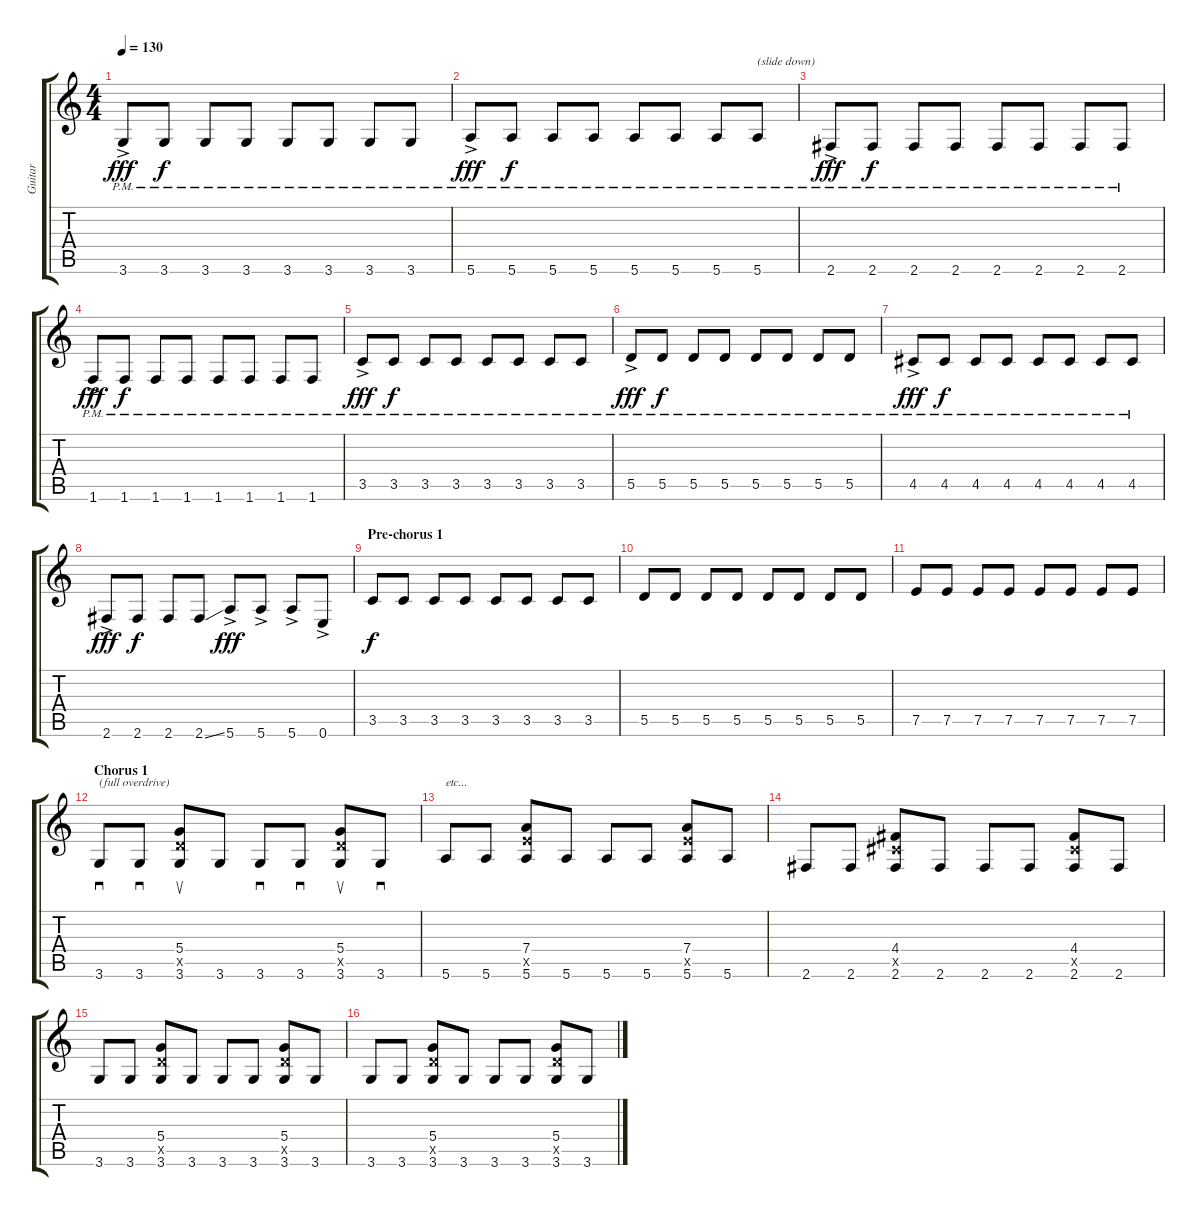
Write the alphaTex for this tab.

\track ("Guitar" "Guitar") {instrument electricguitarmuted}
\staff {score tabs}
\tuning (E4 B3 G3 D3 A2 E2) {hide}
\ts (4 4)
\tempo 130
\clef g2
\ks c
3.6{ac pm}.8{dy fff} 3.6{pm}.8{dy f} 3.6{pm}.8 3.6{pm}.8 3.6{pm}.8 3.6{pm}.8 3.6{pm}.8 3.6{pm}.8 |
5.6{ac pm}.8{dy fff} 5.6{pm}.8{dy f} 5.6{pm}.8 5.6{pm}.8 5.6{pm}.8 5.6{pm}.8 5.6{pm}.8 5.6{pm}.8{txt "(slide down)"} |
2.6{ac pm}.8{dy fff} 2.6{pm}.8{dy f} 2.6{pm}.8 2.6{pm}.8 2.6{pm}.8 2.6{pm}.8 2.6{pm}.8 2.6{pm}.8 |
1.6{ac pm}.8{dy fff} 1.6{pm}.8{dy f} 1.6{pm}.8 1.6{pm}.8 1.6{pm}.8 1.6{pm}.8 1.6{pm}.8 1.6{pm}.8 |
3.5{ac pm}.8{dy fff} 3.5{pm}.8{dy f} 3.5{pm}.8 3.5{pm}.8 3.5{pm}.8 3.5{pm}.8 3.5{pm}.8 3.5{pm}.8 |
5.5{ac pm}.8{dy fff} 5.5{pm}.8{dy f} 5.5{pm}.8 5.5{pm}.8 5.5{pm}.8 5.5{pm}.8 5.5{pm}.8 5.5{pm}.8 |
4.5{ac pm}.8{dy fff} 4.5{pm}.8{dy f} 4.5{pm}.8 4.5{pm}.8 4.5{pm}.8 4.5{pm}.8 4.5{pm}.8 4.5{pm}.8 |
2.6{ac}.8{dy fff} 2.6.8{dy f} 2.6.8 2.6{ss}.8 5.6{ac}.8{dy fff} 5.6{ac}.8 5.6{ac}.8 0.6{ac}.8 |
\section ("" "Pre-chorus 1")
3.5.8{dy f} 3.5.8 3.5.8 3.5.8 3.5.8 3.5.8 3.5.8 3.5.8 |
5.5.8 5.5.8 5.5.8 5.5.8 5.5.8 5.5.8 5.5.8 5.5.8 |
7.5.8 7.5.8 7.5.8 7.5.8 7.5.8 7.5.8 7.5.8 7.5.8 |
\section ("" "Chorus 1")
3.6.8{sd txt "(full overdrive)" balance 8 instrument overdrivenguitar} 3.6.8{sd} (5.4 5.5{x} 3.6).8{su} 3.6.8 3.6.8{sd} 3.6.8{sd} (5.4 5.5{x} 3.6).8{su} 3.6.8{sd} |
5.6.8{txt "etc..."} 5.6.8 (7.4 7.5{x} 5.6).8 5.6.8 5.6.8 5.6.8 (7.4 7.5{x} 5.6).8 5.6.8 |
2.6.8 2.6.8 (4.4 4.5{x} 2.6).8 2.6.8 2.6.8 2.6.8 (4.4 4.5{x} 2.6).8 2.6.8 |
3.6.8 3.6.8 (5.4 5.5{x} 3.6).8 3.6.8 3.6.8 3.6.8 (5.4 5.5{x} 3.6).8 3.6.8 |
3.6.8 3.6.8 (5.4 5.5{x} 3.6).8 3.6.8 3.6.8 3.6.8 (5.4 5.5{x} 3.6).8 3.6.8
